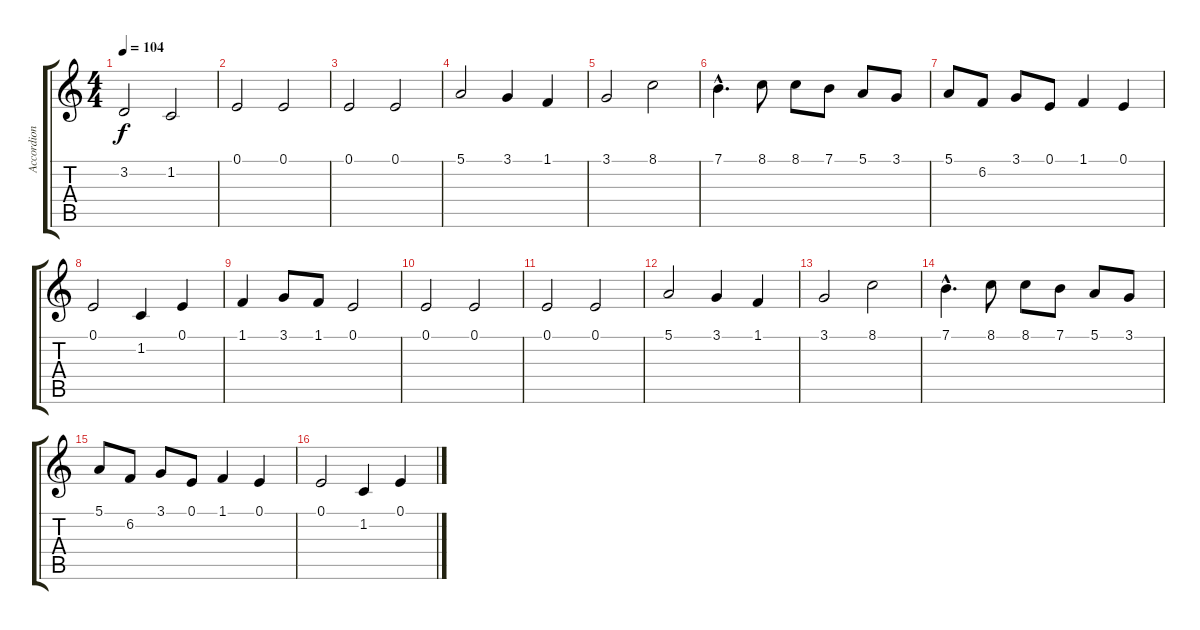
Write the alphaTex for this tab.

\track ("Accordion" "Accordion") {instrument tangoaccordion}
\staff {score tabs}
\tuning (E4 B3 G3 D3 A2 E2) {hide}
\ts (4 4)
\tempo 104
\clef g2
\ks c
3.2.2{dy f} 1.2.2 |
0.1.2 0.1.2 |
0.1.2 0.1.2 |
5.1.2 3.1.4 1.1.4 |
3.1.2 8.1.2 |
7.1{hac}.4{d} 8.1.8 8.1.8 7.1.8 5.1.8 3.1.8 |
5.1.8 6.2.8 3.1.8 0.1.8 1.1.4 0.1.4 |
0.1.2 1.2.4 0.1.4 |
1.1.4 3.1.8 1.1.8 0.1.2 |
0.1.2 0.1.2 |
0.1.2 0.1.2 |
5.1.2 3.1.4 1.1.4 |
3.1.2 8.1.2 |
7.1{hac}.4{d} 8.1.8 8.1.8 7.1.8 5.1.8 3.1.8 |
5.1.8 6.2.8 3.1.8 0.1.8 1.1.4 0.1.4 |
0.1.2 1.2.4 0.1.4
